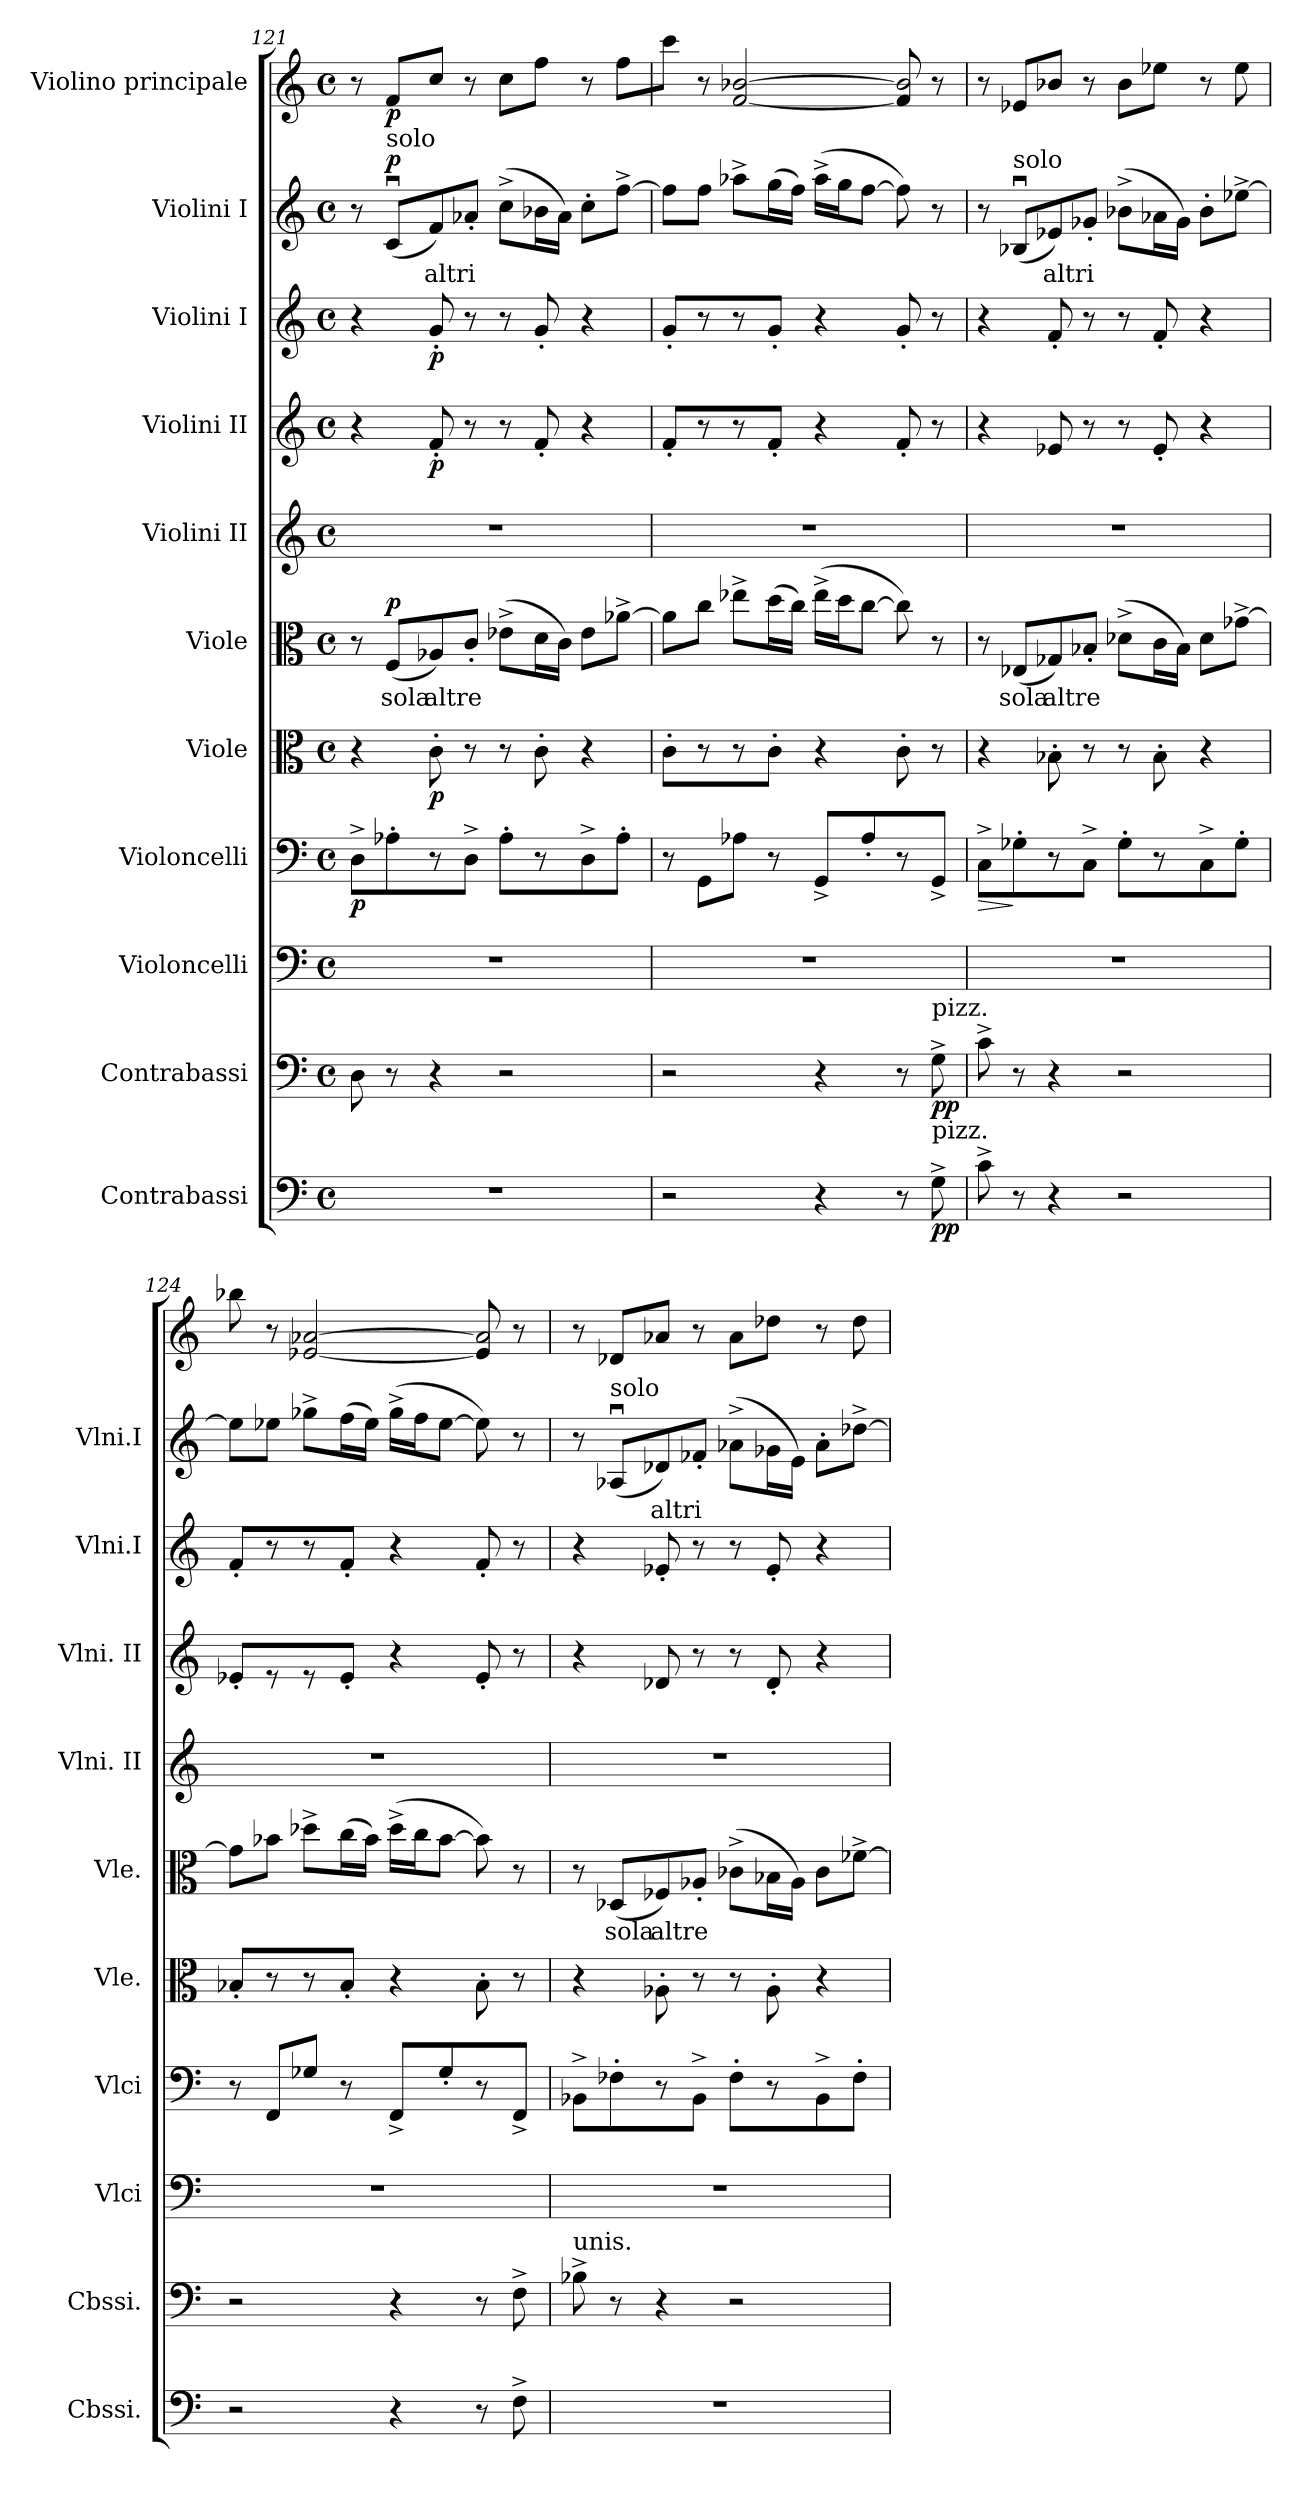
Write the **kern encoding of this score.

**kern	**dynam	**kern	**dynam	**kern	**kern	**dynam	**kern	**dynam	**kern	**text	**dynam	**kern	**kern	**dynam	**kern	**dynam	**kern	**text	**dynam	**kern	**dynam
*part11	*part11	*part10	*part10	*part9	*part8	*part8	*part7	*part7	*part6	*part6	*part6	*part5	*part4	*part4	*part3	*part3	*part2	*part2	*part2	*part1	*part1
*staff11	*staff11	*staff10	*staff10	*staff9	*staff8	*staff8	*staff7	*staff7	*staff6	*staff6	*staff6	*staff5	*staff4	*staff4	*staff3	*staff3	*staff2	*staff2	*staff2	*staff1	*staff1
*I"Contrabassi	*	*I"Contrabassi	*	*I"Violoncelli	*I"Violoncelli	*	*I"Viole	*	*I"Viole	*	*	*I"Violini II	*I"Violini II	*	*I"Violini I	*	*I"Violini I	*	*	*I"Violino principale	*
*I'Cbssi.	*	*I'Cbssi.	*	*I'Vlci	*I'Vlci	*	*I'Vle.	*	*I'Vle.	*	*	*I'Vlni. II	*I'Vlni. II	*	*I'Vlni.I	*	*I'Vlni.I	*	*	*	*
*clefF4	*	*clefF4	*	*clefF4	*clefF4	*	*clefC3	*	*clefC3	*	*	*clefG2	*clefG2	*	*clefG2	*	*clefG2	*	*	*clefG2	*
*ITrd7c12	*	*ITrd7c12	*	*	*	*	*	*	*	*	*	*	*	*	*	*	*	*	*	*	*
*k[]	*	*k[]	*	*k[]	*k[]	*	*k[]	*	*k[]	*	*	*k[]	*k[]	*	*k[]	*	*k[]	*	*	*k[]	*
*M4/4	*	*M4/4	*	*M4/4	*M4/4	*	*M4/4	*	*M4/4	*	*	*M4/4	*M4/4	*	*M4/4	*	*M4/4	*	*	*M4/4	*
*met(c)	*	*met(c)	*	*met(c)	*met(c)	*	*met(c)	*	*met(c)	*	*	*met(c)	*met(c)	*	*met(c)	*	*met(c)	*	*	*met(c)	*
=121	=121	=121	=121	=121	=121	=121	=121	=121	=121	=121	=121	=121	=121	=121	=121	=121	=121	=121	=121	=121	=121
!	!	!	!	!	!	!LO:DY:b	!	!	!	!	!	!	!	!	!	!	!	!	!	!	!
1r	.	8DD\	.	1r	8D^\L	p	4r	.	8r	.	.	1r	4r	.	4r	.	8r	.	.	8r	.
!	!	!	!	!	!	!	!	!	!	!	!	!	!	!	!	!	!LO:TX:a:t=solo	!	!	!	!
!	!	!	!	!	!	!	!	!	!	!	!LO:DY:b	!	!	!	!	!	!	!	!LO:DY:b	!	!LO:DY:b
.	.	8r	.	.	8A-X'\	.	.	.	(<8F/L	sola	p	.	.	.	.	.	(<8cu/L	.	p	8f/L	p
!	!	!	!	!	!	!	!	!LO:DY:b	!	!LO:LY:b	!	!	!	!LO:DY:b	!	!LO:DY:b	!	!LO:LY:b	!	!	!
.	.	4r	.	.	8r	.	8c'\	p	8A-X/)	altre	.	.	8f'/	p	8g'/	p	8f/)	altri	.	8cc/J	.
.	.	.	.	.	8D^\J	.	8r	.	8c'/J	.	.	.	8r	.	8r	.	8a-X'/J	.	.	8r	.
.	.	2r	.	.	8A-'\L	.	8r	.	(>8e-X^\L	.	.	.	8r	.	8r	.	(>8cc^\L	.	.	8cc\L	.
.	.	.	.	.	8r	.	8c'\	.	16d\L	.	.	.	8f'/	.	8g'/	.	16b-X\L	.	.	8ff\J	.
.	.	.	.	.	.	.	.	.	16c\JJ)	.	.	.	.	.	.	.	16a-\JJ)	.	.	.	.
.	.	.	.	.	8D^\	.	4r	.	8e-\L	.	.	.	4r	.	4r	.	8cc'\L	.	.	8r	.
.	.	.	.	.	8A-'\J	.	.	.	[8a-X^\J	.	.	.	.	.	.	.	[8ff^\J	.	.	8ff\L	.
=122	=122	=122	=122	=122	=122	=122	=122	=122	=122	=122	=122	=122	=122	=122	=122	=122	=122	=122	=122	=122	=122
2r	.	2r	.	1r	8r	.	8c'\L	.	8a-\L]	.	.	1r	8f'/L	.	8g'/L	.	8ff\L]	.	.	8ccc\J	.
.	.	.	.	.	8GG\L	.	8r	.	8cc\J	.	.	.	8r	.	8r	.	8ff\J	.	.	8r	.
!	!	!	!	!	!	!	!	!	!	!	!	!	!	!	!	!	!	!	!	!LO:N:n=2:head=open	!
.	.	.	.	.	8A-X\J	.	8r	.	8ee-X^\L	.	.	.	8r	.	8r	.	8aa-X^\L	.	.	[2f/ [2b-X/	.
.	.	.	.	.	8r	.	8c'\J	.	(>16dd\L	.	.	.	8f'/J	.	8g'/J	.	(>16gg\L	.	.	.	.
.	.	.	.	.	.	.	.	.	16cc\JJ)	.	.	.	.	.	.	.	16ff\JJ)	.	.	.	.
4r	.	4r	.	.	8GG^/L	.	4r	.	(>16ee-^\LL	.	.	.	4r	.	4r	.	(>16aa-^\LL	.	.	.	.
.	.	.	.	.	.	.	.	.	16dd\J	.	.	.	.	.	.	.	16gg\J	.	.	.	.
.	.	.	.	.	8A-'/	.	.	.	[8cc\J	.	.	.	.	.	.	.	[8ff\J	.	.	.	.
!	!	!	!	!	!	!	!	!	!	!	!	!	!	!	!	!	!	!	!	!LO:N:n=2:head=open	!
8r	.	8r	.	.	8r	.	8c'\	.	8cc\])	.	.	.	8f'/	.	8g'/	.	8ff\])	.	.	8f/] 8b-/]	.
!	!	!LO:TX:a:t=pizz.	!	!	!	!	!	!	!	!	!	!	!	!	!	!	!	!	!	!	!
!LO:TX:a:t=pizz.	!	!	!	!	!	!	!	!	!	!	!	!	!	!	!	!	!	!	!	!	!
!	!LO:DY:b	!	!LO:DY:b	!	!	!	!	!	!	!	!	!	!	!	!	!	!	!	!	!	!
8GG^\	pp	8GG^\	pp	.	8GG^/J	.	8r	.	8r	.	.	.	8r	.	8r	.	8r	.	.	8r	.
=123	=123	=123	=123	=123	=123	=123	=123	=123	=123	=123	=123	=123	=123	=123	=123	=123	=123	=123	=123	=123	=123
!	!	!	!	!	!	!LO:HP:b	!	!	!	!	!	!	!	!	!	!	!	!	!	!	!
8C^\	.	8C^\	.	1r	8C^\L	>	4r	.	8r	.	.	1r	4r	.	4r	.	8r	.	.	8r	.
!	!	!	!	!	!	!	!	!	!	!	!	!	!	!	!	!	!LO:TX:a:t=solo	!	!	!	!
8r	.	8r	.	.	8G-X'\	]	.	.	(<8E-X/L	sola	.	.	.	.	.	.	(<8B-Xu/L	.	.	8e-X/L	.
!	!	!	!	!	!	!	!	!	!	!LO:LY:b	!	!	!	!	!	!	!	!LO:LY:b	!	!	!
4r	.	4r	.	.	8r	.	8B-X'\	.	8G-X/)	altre	.	.	8e-X/	.	8f'/	.	8e-X/)	altri	.	8b-X/J	.
.	.	.	.	.	8C^\J	.	8r	.	8B-X'/J	.	.	.	8r	.	8r	.	8g-X'/J	.	.	8r	.
2r	.	2r	.	.	8G-'\L	.	8r	.	(>8d-X^\L	.	.	.	8r	.	8r	.	(>8b-X^\L	.	.	8b-\L	.
.	.	.	.	.	8r	.	8B-'\	.	16c\L	.	.	.	8e-'/	.	8f'/	.	16a-X\L	.	.	8ee-X\J	.
.	.	.	.	.	.	.	.	.	16B-\JJ)	.	.	.	.	.	.	.	16g-\JJ)	.	.	.	.
.	.	.	.	.	8C^\	.	4r	.	8d-\L	.	.	.	4r	.	4r	.	8b-'\L	.	.	8r	.
.	.	.	.	.	8G-'\J	.	.	.	[8g-X^\J	.	.	.	.	.	.	.	[8ee-X^\J	.	.	8ee-\	.
!!LO:LB:g=z
=124	=124	=124	=124	=124	=124	=124	=124	=124	=124	=124	=124	=124	=124	=124	=124	=124	=124	=124	=124	=124	=124
2r	.	2r	.	1r	8r	.	8B-X'/L	.	8g-\L]	.	.	1r	8e-X'/L	.	8f'/L	.	8ee-\L]	.	.	8bb-X\	.
.	.	.	.	.	8FF/L	.	8r	.	8b-X\J	.	.	.	8r	.	8r	.	8ee-X\J	.	.	8r	.
!	!	!	!	!	!	!	!	!	!	!	!	!	!	!	!	!	!	!	!	!LO:N:n=2:head=open	!
.	.	.	.	.	8G-X/J	.	8r	.	8dd-X^\L	.	.	.	8r	.	8r	.	8gg-X^\L	.	.	[2e-X/ [2a-X/	.
.	.	.	.	.	8r	.	8B-'/J	.	(>16cc\L	.	.	.	8e-'/J	.	8f'/J	.	(>16ff\L	.	.	.	.
.	.	.	.	.	.	.	.	.	16b-\JJ)	.	.	.	.	.	.	.	16ee-\JJ)	.	.	.	.
4r	.	4r	.	.	8FF^/L	.	4r	.	(>16dd-^\LL	.	.	.	4r	.	4r	.	(>16gg-^\LL	.	.	.	.
.	.	.	.	.	.	.	.	.	16cc\J	.	.	.	.	.	.	.	16ff\J	.	.	.	.
.	.	.	.	.	8G-'/	.	.	.	[8b-\J	.	.	.	.	.	.	.	[8ee-\J	.	.	.	.
!	!	!	!	!	!	!	!	!	!	!	!	!	!	!	!	!	!	!	!	!LO:N:n=2:head=open	!
8r	.	8r	.	.	8r	.	8B-'\	.	8b-\])	.	.	.	8e-'/	.	8f'/	.	8ee-\])	.	.	8e-/] 8a-/]	.
8FF^\	.	8FF^\	.	.	8FF^/J	.	8r	.	8r	.	.	.	8r	.	8r	.	8r	.	.	8r	.
=125	=125	=125	=125	=125	=125	=125	=125	=125	=125	=125	=125	=125	=125	=125	=125	=125	=125	=125	=125	=125	=125
!	!	!LO:TX:a:t=unis.	!	!	!	!	!	!	!	!	!	!	!	!	!	!	!	!	!	!	!
1r	.	8BB-X^\	.	1r	8BB-X^\L	.	4r	.	8r	.	.	1r	4r	.	4r	.	8r	.	.	8r	.
!	!	!	!	!	!	!	!	!	!	!	!	!	!	!	!	!	!LO:TX:a:t=solo	!	!	!	!
.	.	8r	.	.	8F-X'\	.	.	.	(<8D-X/L	sola	.	.	.	.	.	.	(<8A-Xu/L	.	.	8d-X/L	.
!	!	!	!	!	!	!	!	!	!	!LO:LY:b	!	!	!	!	!	!	!	!LO:LY:b	!	!	!
.	.	4r	.	.	8r	.	8A-X'\	.	8F-X/)	altre	.	.	8d-X/	.	8e-X'/	.	8d-X/)	altri	.	8a-X/J	.
.	.	.	.	.	8BB-^\J	.	8r	.	8A-X'/J	.	.	.	8r	.	8r	.	8f-X'/J	.	.	8r	.
.	.	2r	.	.	8F-'\L	.	8r	.	(>8c-X^\L	.	.	.	8r	.	8r	.	(>8a-X^\L	.	.	8a-\L	.
.	.	.	.	.	8r	.	8A-'\	.	16B-X\L	.	.	.	8d-'/	.	8e-'/	.	16g-X\L	.	.	8dd-X\J	.
.	.	.	.	.	.	.	.	.	16A-\JJ)	.	.	.	.	.	.	.	16e\JJ)	.	.	.	.
.	.	.	.	.	8BB-^\	.	4r	.	8c-\L	.	.	.	4r	.	4r	.	8a-'\L	.	.	8r	.
.	.	.	.	.	8F-'\J	.	.	.	[8f-X^\J	.	.	.	.	.	.	.	[8dd-X^\J	.	.	8dd-\L	.
=	=	=	=	=	=	=	=	=	=	=	=	=	=	=	=	=	=	=	=	=	=
*-	*-	*-	*-	*-	*-	*-	*-	*-	*-	*-	*-	*-	*-	*-	*-	*-	*-	*-	*-	*-	*-
